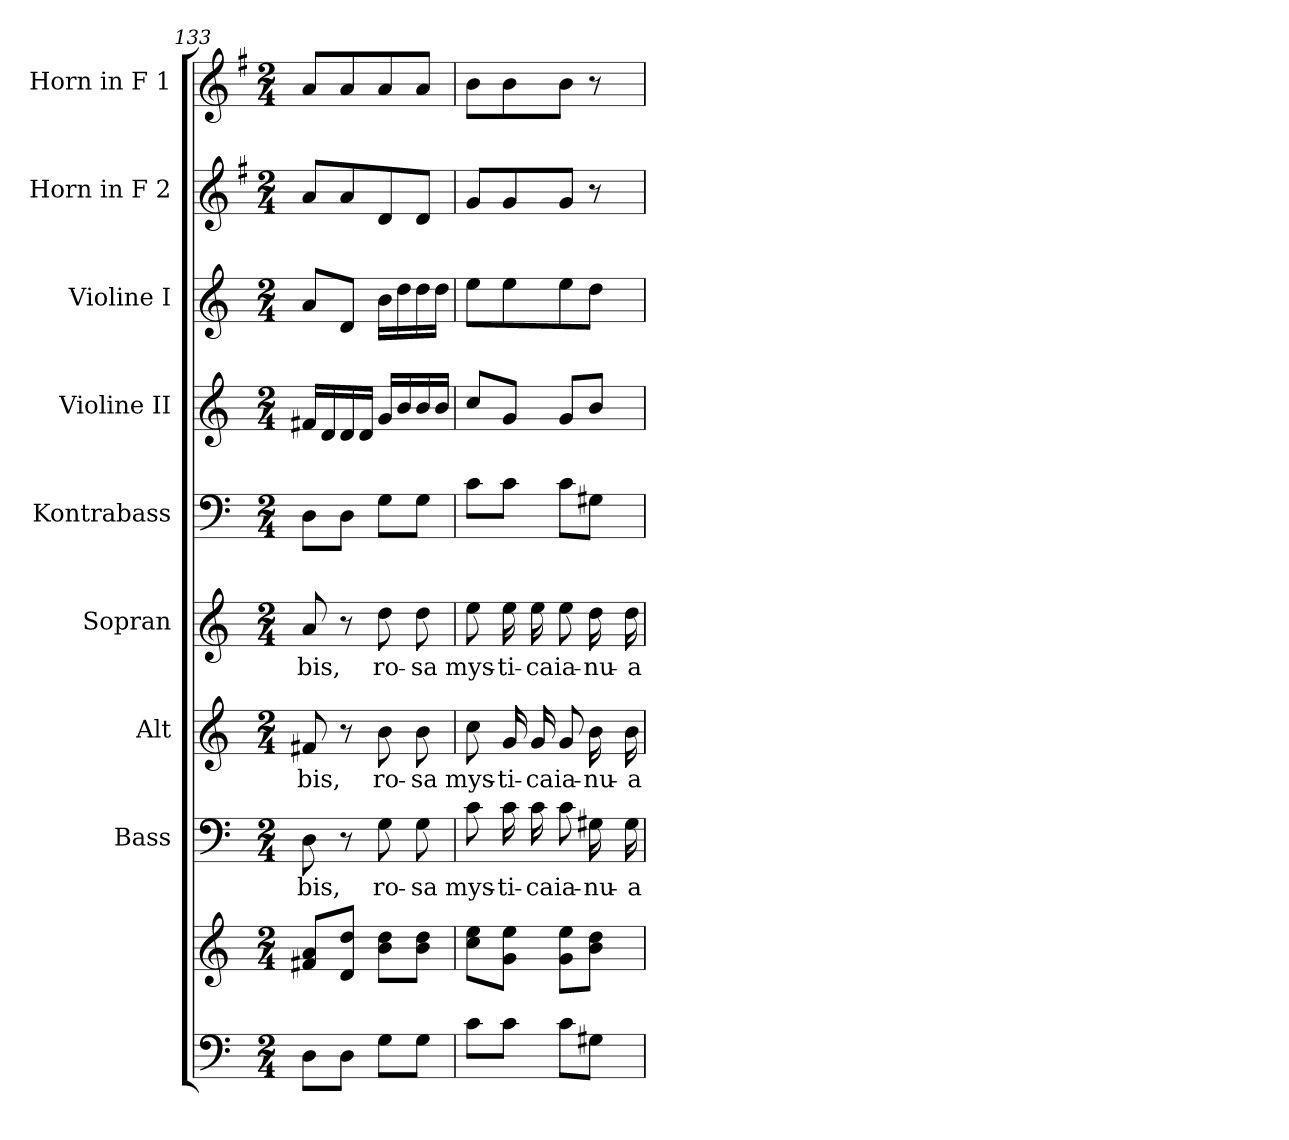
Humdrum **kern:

**kern	**kern	**kern	**text	**kern	**text	**kern	**text	**kern	**kern	**kern	**kern	**kern
*part9	*part9	*part8	*part8	*part7	*part7	*part6	*part6	*part5	*part4	*part3	*part2	*part1
*staff10	*staff9	*staff8	*staff8	*staff7	*staff7	*staff6	*staff6	*staff5	*staff4	*staff3	*staff2	*staff1
*	*	*I"Bass	*	*I"Alt	*	*I"Sopran	*	*I"Kontrabass	*I"Violine II	*I"Violine I	*I"Horn in F 2	*I"Horn in F 1
*	*	*I'B.	*	*I'A.	*	*I'S.	*	*I'Kb.	*I'Vl. II	*I'Vl. I	*I'Hrn. 2	*I'Hrn. 1
*clefF4	*clefG2	*clefF4	*	*clefG2	*	*clefG2	*	*clefF4	*clefG2	*clefG2	*clefG2	*clefG2
*	*	*	*	*	*	*	*	*ITrd7c12	*	*	*ITrd4c7	*ITrd4c7
*k[]	*k[]	*k[]	*	*k[]	*	*k[]	*	*k[]	*k[]	*k[]	*k[]	*k[]
*C:	*C:	*C:	*	*C:	*	*C:	*	*C:	*C:	*C:	*C:	*C:
*M2/4	*M2/4	*M2/4	*	*M2/4	*	*M2/4	*	*M2/4	*M2/4	*M2/4	*M2/4	*M2/4
=133	=133	=133	=133	=133	=133	=133	=133	=133	=133	=133	=133	=133
!	!	!	!LO:LY:b	!	!LO:LY:b	!	!LO:LY:b	!	!	!	!	!
8D\L	8f#X/ 8a/L	8D\	-bis,	8f#X/	-bis,	8a/	-bis,	8DD\L	16f#X/LL	8a/L	8d/L	8d/L
.	.	.	.	.	.	.	.	.	16d/	.	.	.
8D\J	8d/ 8dd/J	8r	.	8r	.	8r	.	8DD\J	16d/	8d/J	8d/	8d/
.	.	.	.	.	.	.	.	.	16d/JJ	.	.	.
!	!	!	!LO:LY:b	!	!LO:LY:b	!	!LO:LY:b	!	!	!	!	!
8G\L	8b\ 8dd\L	8G\	ro-	8b\	ro-	8dd\	ro-	8GG\L	16g/LL	16b\LL	8G/	8d/
.	.	.	.	.	.	.	.	.	16b/	16dd\	.	.
!	!	!	!LO:LY:b	!	!LO:LY:b	!	!LO:LY:b	!	!	!	!	!
8G\J	8b\ 8dd\J	8G\	-sa	8b\	-sa	8dd\	-sa	8GG\J	16b/	16dd\	8G/J	8d/J
.	.	.	.	.	.	.	.	.	16b/JJ	16dd\JJ	.	.
=134	=134	=134	=134	=134	=134	=134	=134	=134	=134	=134	=134	=134
!	!	!	!LO:LY:b	!	!LO:LY:b	!	!LO:LY:b	!	!	!	!	!
8c\L	8cc\ 8ee\L	8c\	mys-	8cc\	mys-	8ee\	mys-	8C\L	8cc/L	8ee\L	8c/L	8e\L
!	!	!	!LO:LY:b	!	!LO:LY:b	!	!LO:LY:b	!	!	!	!	!
8c\J	8g\ 8ee\J	16c\	-ti-	16g/	-ti-	16ee\	-ti-	8C\J	8g/J	8ee\	8c/	8e\
!	!	!	!LO:LY:b	!	!LO:LY:b	!	!LO:LY:b	!	!	!	!	!
.	.	16c\	-ca	16g/	-ca	16ee\	-ca	.	.	.	.	.
!	!	!	!LO:LY:b	!	!LO:LY:b	!	!LO:LY:b	!	!	!	!	!
8c\L	8g\ 8ee\L	8c\	ia-	8g/	ia-	8ee\	ia-	8C\L	8g/L	8ee\	8c/J	8e\J
!	!	!	!LO:LY:b	!	!LO:LY:b	!	!LO:LY:b	!	!	!	!	!
8G#X\J	8b\ 8dd\J	16G#X\	-nu-	16b\	-nu-	16dd\	-nu-	8GG#X\J	8b/J	8dd\J	8r	8r
!	!	!	!LO:LY:b	!	!LO:LY:b	!	!LO:LY:b	!	!	!	!	!
.	.	16G#\	-a	16b\	-a	16dd\	-a	.	.	.	.	.
=	=	=	=	=	=	=	=	=	=	=	=	=
*-	*-	*-	*-	*-	*-	*-	*-	*-	*-	*-	*-	*-
